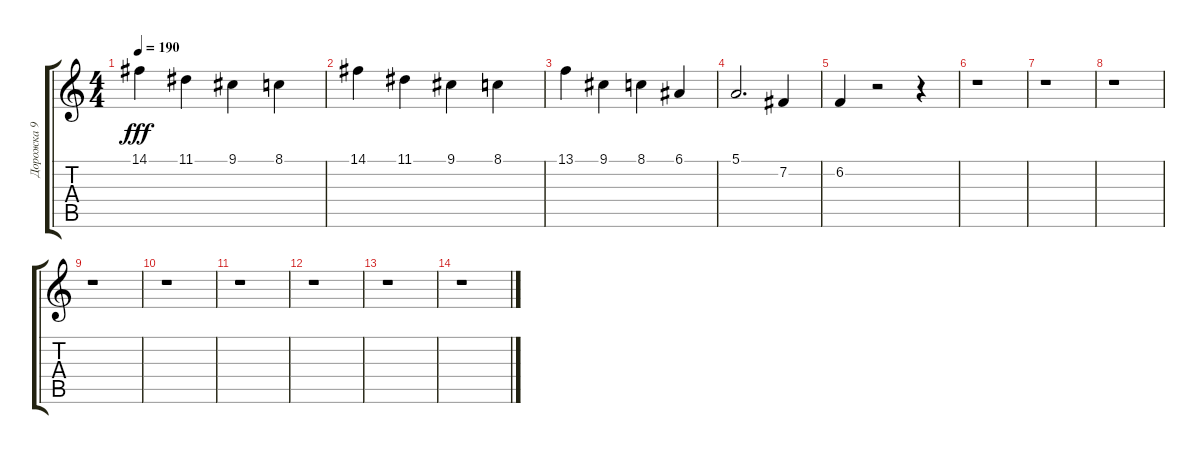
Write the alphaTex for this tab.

\track ("Дорожка 9" "Дорожка 9") {instrument piccolo}
\staff {score tabs}
\tuning (E4 B3 G3 D3 A2 E2) {hide}
\ts (4 4)
\tempo 190
\clef g2
\ks c
14.1.4{dy fff} 11.1.4 9.1.4 8.1.4 |
14.1.4 11.1.4 9.1.4 8.1.4 |
13.1.4 9.1.4 8.1.4 6.1.4 |
5.1.2{d} 7.2.4 |
6.2.4 r.2 r.4 |
r.1 |
r.1 |
r.1 |
r.1 |
r.1 |
r.1 |
r.1 |
r.1 |
r.1
